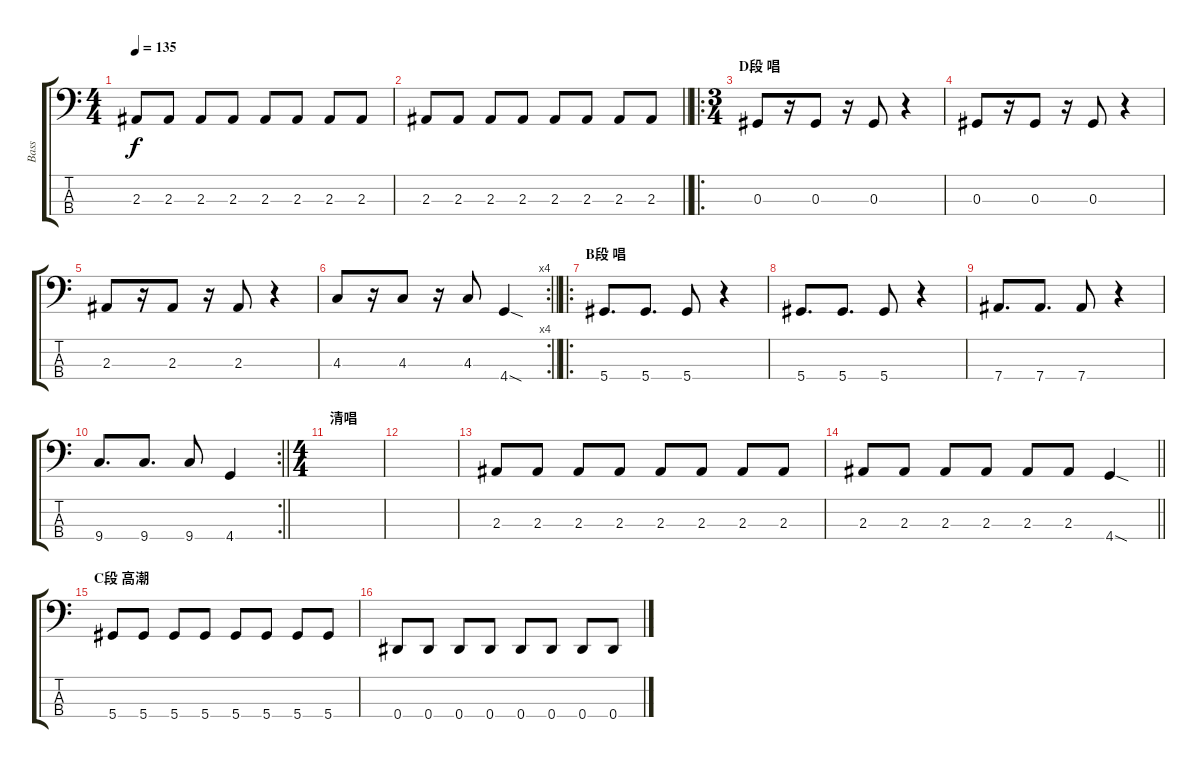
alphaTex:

\track ("Bass" "Bass") {instrument electricbassfinger}
\staff {score tabs}
\tuning (Gb2 Db2 Ab1 Eb1) {hide}
\ts (4 4)
\tempo 135
\clef f4
\ks c
2.3.8{dy f} 2.3.8 2.3.8 2.3.8 2.3.8 2.3.8 2.3.8 2.3.8 |
\barLineRight lightlight
2.3.8 2.3.8 2.3.8 2.3.8 2.3.8 2.3.8 2.3.8 2.3.8 |
\ro
\ts (3 4)
\section ("" "D段 唱")
0.3.8 r.16 0.3.8 r.16 0.3.8 r.4 |
0.3.8 r.16 0.3.8 r.16 0.3.8 r.4 |
2.3.8 r.16 2.3.8 r.16 2.3.8 r.4 |
\rc 4
\barLineRight lightlight
4.3.8 r.16 4.3.8 r.16 4.3.8 4.4{sod}.4 |
\ro
\section ("" "B段 唱")
5.4.8{d} 5.4.8{d} 5.4.8 r.4 |
5.4.8{d} 5.4.8{d} 5.4.8 r.4 |
7.4.8{d} 7.4.8{d} 7.4.8 r.4 |
\rc 2
\barLineRight lightlight
9.4.8{d} 9.4.8{d} 9.4.8 4.4.4 |
\ts (4 4)
\section ("" "清唱")
|
|
2.3.8 2.3.8 2.3.8 2.3.8 2.3.8 2.3.8 2.3.8 2.3.8 |
\barLineRight lightlight
2.3.8 2.3.8 2.3.8 2.3.8 2.3.8 2.3.8 4.4{sod}.4 |
\section ("" "C段 高潮")
5.4.8 5.4.8 5.4.8 5.4.8 5.4.8 5.4.8 5.4.8 5.4.8 |
0.4.8 0.4.8 0.4.8 0.4.8 0.4.8 0.4.8 0.4.8 0.4.8
